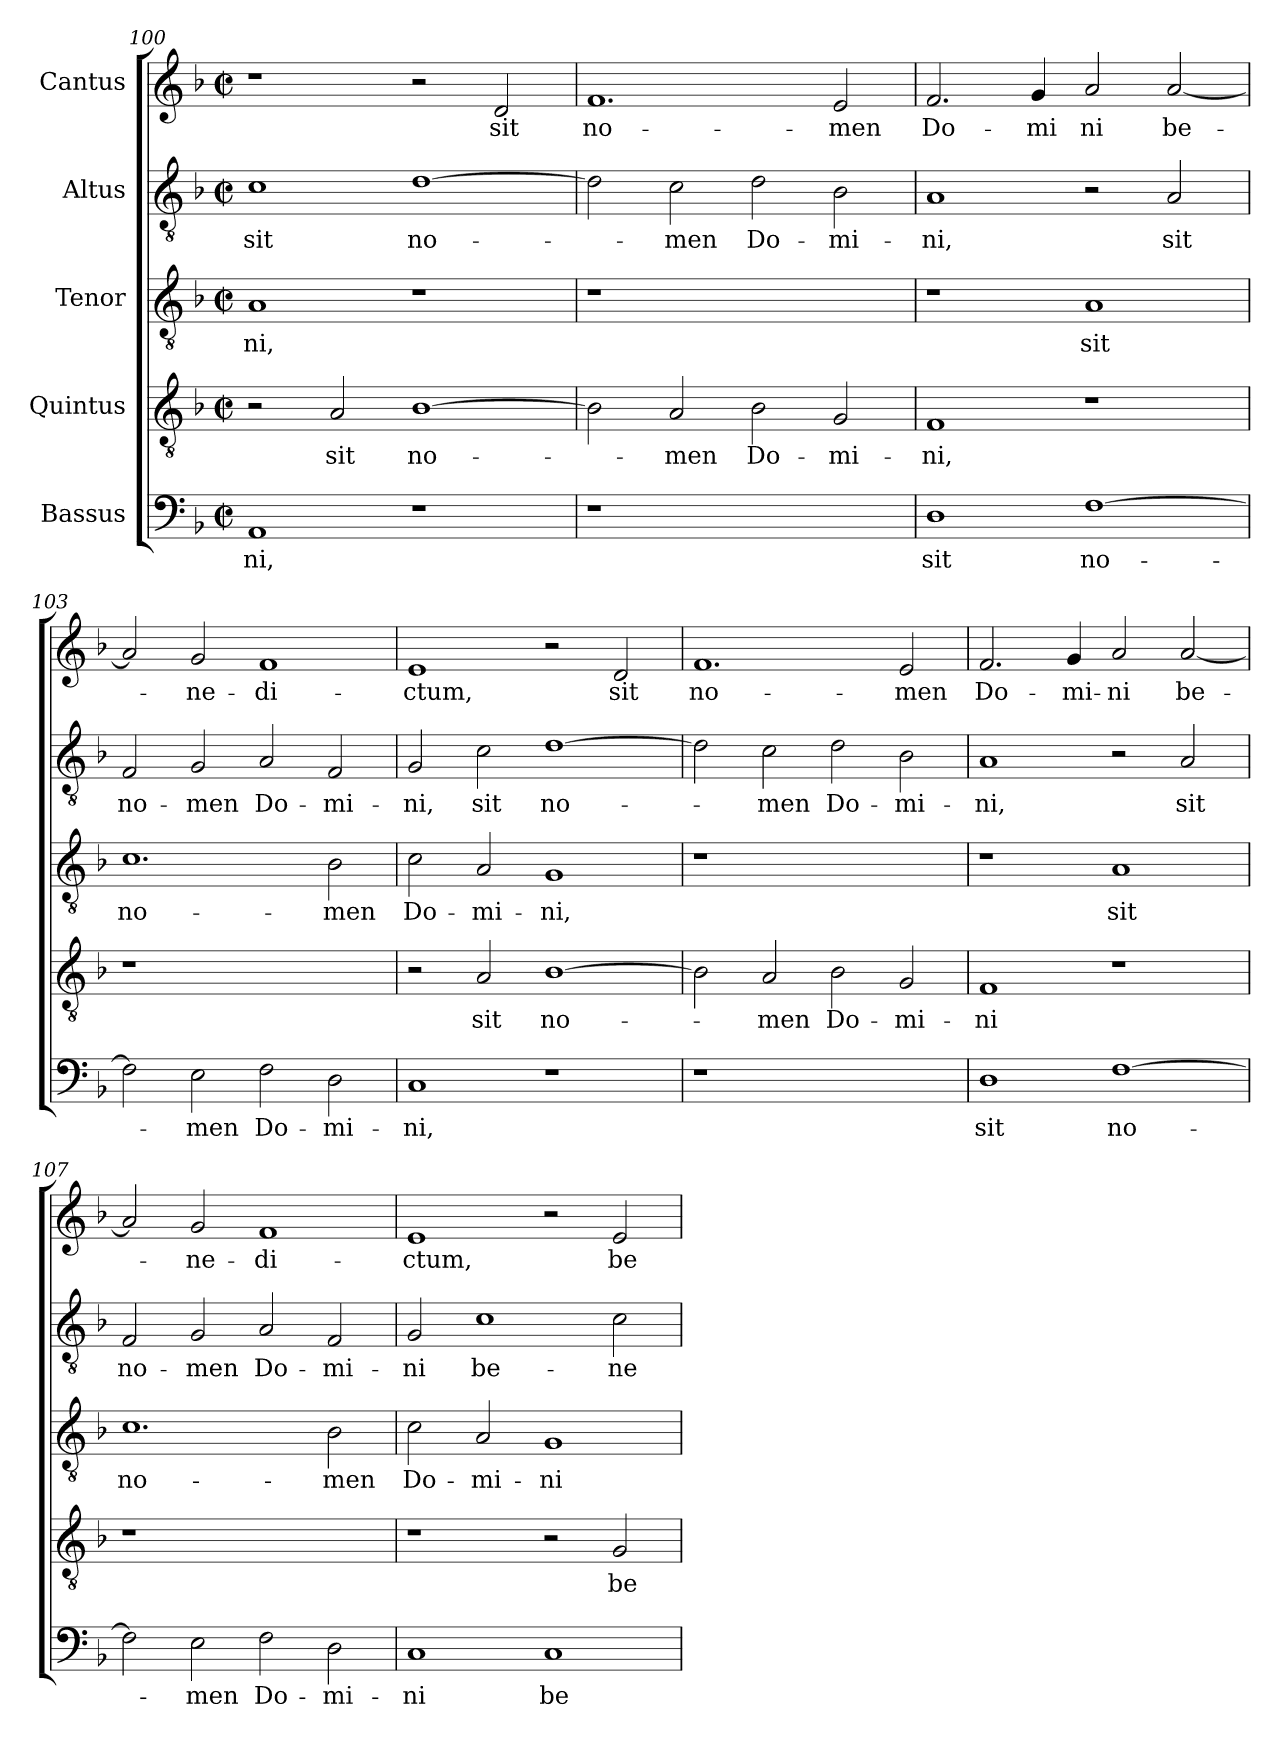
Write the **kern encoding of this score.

**kern	**text	**kern	**text	**kern	**text	**kern	**text	**kern	**text
*part5	*part5	*part4	*part4	*part3	*part3	*part2	*part2	*part1	*part1
*staff5	*staff5	*staff4	*staff4	*staff3	*staff3	*staff2	*staff2	*staff1	*staff1
*I"Bassus	*	*I"Quintus	*	*I"Tenor	*	*I"Altus	*	*I"Cantus	*
*clefF4	*	*clefGv2	*	*clefGv2	*	*clefGv2	*	*clefG2	*
*k[b-]	*	*k[b-]	*	*k[b-]	*	*k[b-]	*	*k[b-]	*
*F:	*	*F:	*	*F:	*	*F:	*	*F:	*
*M2/2	*	*M2/2	*	*M2/2	*	*M2/2	*	*M2/2	*
*met(c|)	*	*met(c|)	*	*met(c|)	*	*met(c|)	*	*met(c|)	*
=100	=100	=100	=100	=100	=100	=100	=100	=100	=100
1AA	-ni,	2r	.	1A	-ni,	1c	sit	1r	.
.	.	2A/	sit	.	.	.	.	.	.
1r	.	[1B-	no-	1r	.	[1d	no-	2r	.
.	.	.	.	.	.	.	.	2d/	sit
=101	=101	=101	=101	=101	=101	=101	=101	=101	=101
1r	.	2B-\]	.	1r	.	2d\]	.	1.f	no-
.	.	2A/	-men	.	.	2c\	-men	.	.
1ryy	.	2B-\	Do-	1ryy	.	2d\	Do-	.	.
.	.	2G/	-mi-	.	.	2B-\	-mi-	2e/	-men
=102	=102	=102	=102	=102	=102	=102	=102	=102	=102
1D	sit	1F	-ni,	1r	.	1A	-ni,	2.f/	Do-
.	.	.	.	.	.	.	.	4g/	-mi
[1F	no-	1r	.	1A	sit	2r	.	2a/	ni
.	.	.	.	.	.	2A/	sit	[2a/	be-
=103	=103	=103	=103	=103	=103	=103	=103	=103	=103
2F\]	.	1r	.	1.c	no-	2F/	no-	2a/]	.
2E\	-men	.	.	.	.	2G/	-men	2g/	-ne-
2F\	Do-	1ryy	.	.	.	2A/	Do-	1f	-di-
2D\	-mi-	.	.	2B-\	-men	2F/	-mi-	.	.
=104	=104	=104	=104	=104	=104	=104	=104	=104	=104
1C	-ni,	2r	.	2c\	Do-	2G/	-ni,	1e	-ctum,
.	.	2A/	sit	2A/	-mi-	2c\	sit	.	.
1r	.	[1B-	no-	1G	-ni,	[1d	no-	2r	.
.	.	.	.	.	.	.	.	2d/	sit
!!LO:PB:g=z
=105	=105	=105	=105	=105	=105	=105	=105	=105	=105
1r	.	2B-\]	.	1r	.	2d\]	.	1.f	no-
.	.	2A/	-men	.	.	2c\	-men	.	.
1ryy	.	2B-\	Do-	1ryy	.	2d\	Do-	.	.
.	.	2G/	-mi-	.	.	2B-\	-mi-	2e/	-men
=106	=106	=106	=106	=106	=106	=106	=106	=106	=106
1D	sit	1F	-ni	1r	.	1A	-ni,	2.f/	Do-
.	.	.	.	.	.	.	.	4g/	-mi-
[1F	no-	1r	.	1A	sit	2r	.	2a/	-ni
.	.	.	.	.	.	2A/	sit	[2a/	be-
=107	=107	=107	=107	=107	=107	=107	=107	=107	=107
2F\]	.	1r	.	1.c	no-	2F/	no-	2a/]	.
2E\	-men	.	.	.	.	2G/	-men	2g/	-ne-
2F\	Do-	1ryy	.	.	.	2A/	Do-	1f	-di-
2D\	-mi-	.	.	2B-\	-men	2F/	-mi-	.	.
=108	=108	=108	=108	=108	=108	=108	=108	=108	=108
1C	-ni	1r	.	2c\	Do-	2G/	-ni	1e	-ctum,
.	.	.	.	2A/	-mi-	1c	be-	.	.
1C	be-	2r	.	1G	-ni	.	.	2r	.
.	.	2G/	be-	.	.	2c\	-ne-	2e/	be-
=	=	=	=	=	=	=	=	=	=
*-	*-	*-	*-	*-	*-	*-	*-	*-	*-
